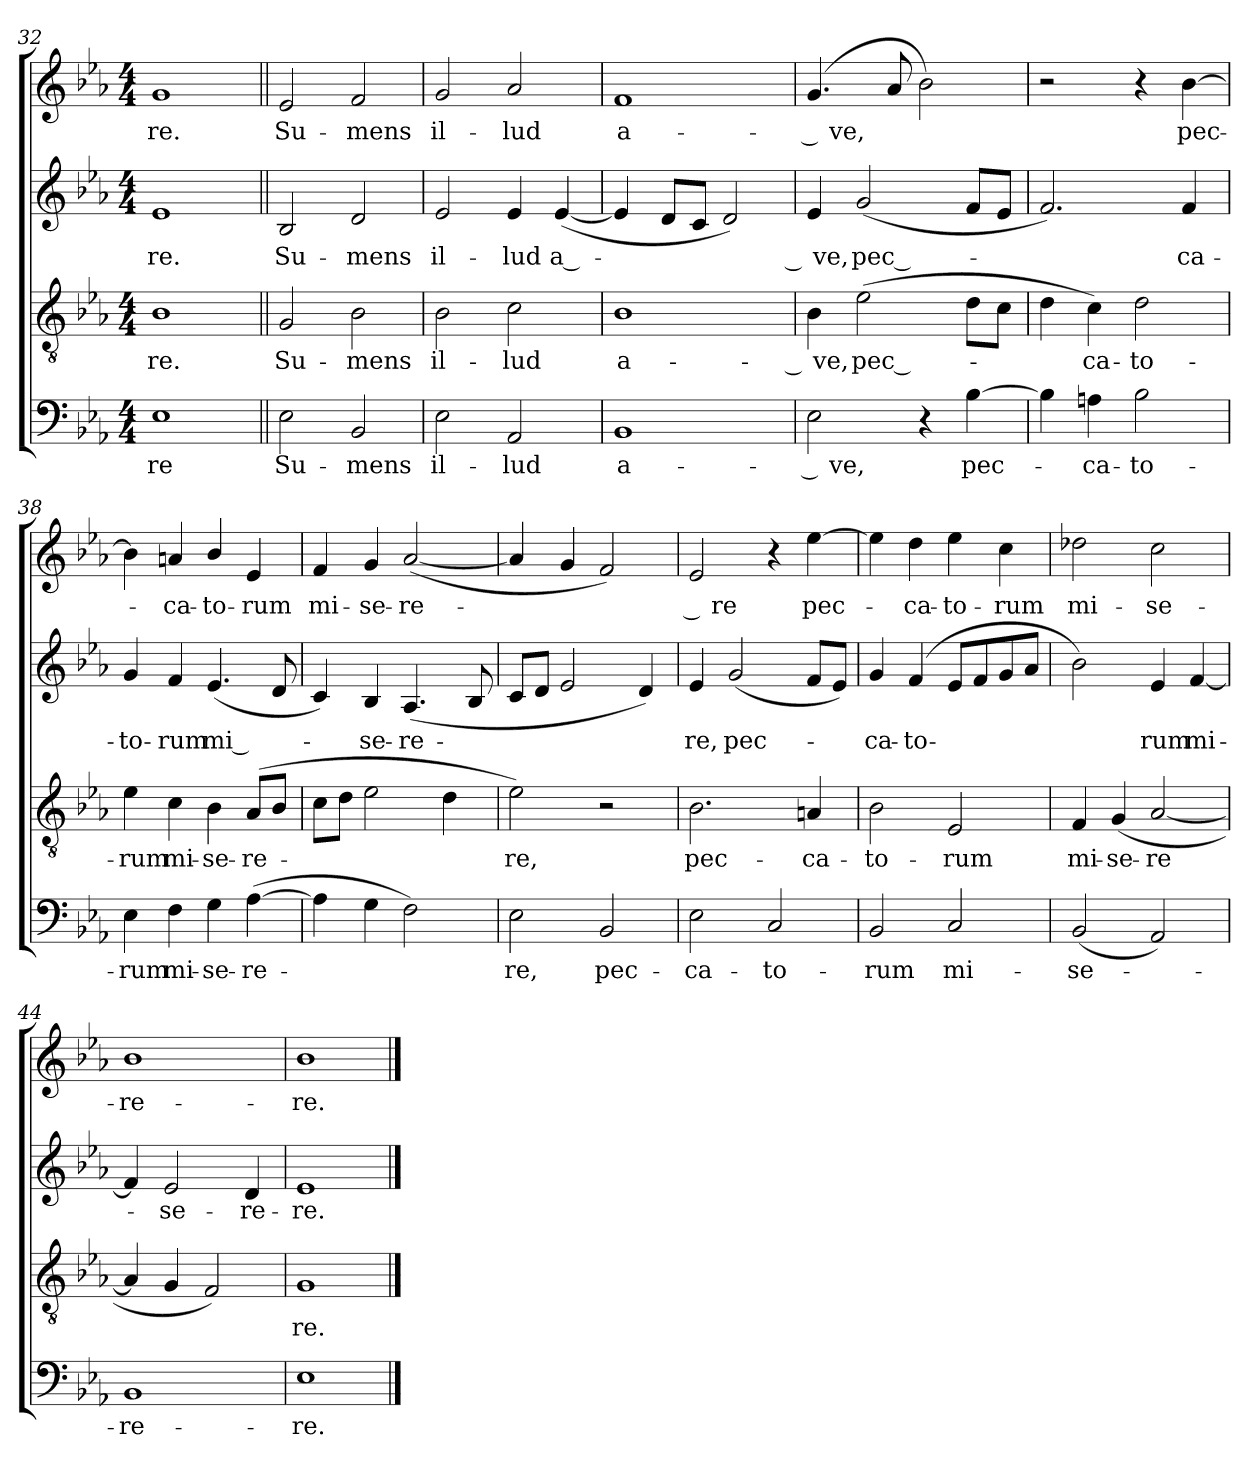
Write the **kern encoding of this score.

**kern	**text	**kern	**text	**kern	**text	**kern	**text
*part4	*part4	*part3	*part3	*part2	*part2	*part1	*part1
*staff4	*staff4	*staff3	*staff3	*staff2	*staff2	*staff1	*staff1
*clefF4	*	*clefGv2	*	*clefG2	*	*clefG2	*
*k[b-e-a-]	*	*k[b-e-a-]	*	*k[b-e-a-]	*	*k[b-e-a-]	*
*E-:	*	*E-:	*	*E-:	*	*E-:	*
*M4/4	*	*M4/4	*	*M4/4	*	*M4/4	*
=32	=32	=32	=32	=32	=32	=32	=32
!	!LO:LY:b	!	!LO:LY:b	!	!LO:LY:b	!	!LO:LY:b
1E-	-re	1B-	-re.	1e-	re.	1g	re.
=33||	=33||	=33||	=33||	=33||	=33||	=33||	=33||
!	!LO:LY:b	!	!LO:LY:b	!	!LO:LY:b	!	!LO:LY:b
2E-\	Su-	2G/	Su-	2B-/	Su-	2e-/	Su-
!	!LO:LY:b	!	!LO:LY:b	!	!LO:LY:b	!	!LO:LY:b
2BB-/	-mens	2B-\	-mens	2d/	-mens	2f/	-mens
=34	=34	=34	=34	=34	=34	=34	=34
!	!LO:LY:b	!	!LO:LY:b	!	!LO:LY:b	!	!LO:LY:b
2E-\	il-	2B-\	il-	2e-/	il-	2g/	il-
!	!LO:LY:b	!	!LO:LY:b	!	!LO:LY:b	!	!LO:LY:b
2AA-/	-lud	2c\	-lud	4e-/	-lud	2a-/	-lud
!	!	!	!	!	!LO:LY:b	!	!
.	.	.	.	(>[4e-/	a ­-	.	.
=35	=35	=35	=35	=35	=35	=35	=35
!	!LO:LY:b	!	!LO:LY:b	!	!LO:LY:b	!	!LO:LY:b
1BB-	a-	1B-	a-	4e-/]	-­	1f	a-
.	.	.	.	8d/L	.	.	.
.	.	.	.	8c/J	.	.	.
.	.	.	.	2d/)	.	.	.
=36	=36	=36	=36	=36	=36	=36	=36
!	!LO:LY:b	!	!LO:LY:b	!	!LO:LY:b	!	!LO:LY:b
2E-\	-­ ve,	4B-\	-­ ve,	4e-/	­ ve,	(>4.g/	-­ ve,
!	!	!	!LO:LY:b	!	!LO:LY:b	!	!
.	.	(>2e-\	pec ­-	(>2g/	pec ­-	.	.
.	.	.	.	.	.	8a-/	.
4r	.	.	.	.	.	2b-\)	.
!	!LO:LY:b	!	!	!	!	!	!
[4B-\	pec-	8d\L	.	8f/L	.	.	.
.	.	8c\J	.	8e-/J	.	.	.
=37	=37	=37	=37	=37	=37	=37	=37
!	!	!	!LO:LY:b	!	!LO:LY:b	!	!
4B-\]	.	4d\	-­	2.f/)	-­	2r	.
!	!LO:LY:b	!	!LO:LY:b	!	!	!	!
4An\	-ca-	4c\)	ca-	.	.	.	.
!	!LO:LY:b	!	!LO:LY:b	!	!	!	!
2B-\	-to-	2d\	-to-	.	.	4r	.
!	!	!	!	!	!LO:LY:b	!	!LO:LY:b
.	.	.	.	4f/	ca-	[4b-\	pec-
=38	=38	=38	=38	=38	=38	=38	=38
!	!LO:LY:b	!	!LO:LY:b	!	!LO:LY:b	!	!
4E-\	-rum	4e-\	-rum	4g/	-to-	4b-\]	.
!	!LO:LY:b	!	!LO:LY:b	!	!LO:LY:b	!	!LO:LY:b
4F\	mi-	4c\	mi-	4f/	-rum	4an/	-ca-
!	!LO:LY:b	!	!LO:LY:b	!	!LO:LY:b	!	!LO:LY:b
4G\	-se-	4B-\	-se-	(>4.e-/	mi ­-	4b-/	-to-
!	!LO:LY:b	!	!LO:LY:b	!	!	!	!LO:LY:b
(>[4A-\	-re-	(>8A-/L	-re-	.	.	4e-/	-rum
.	.	8B-/J	.	8d/	.	.	.
!!LO:LB:g=z
=39	=39	=39	=39	=39	=39	=39	=39
!	!LO:LY:b	!	!LO:LY:b	!	!	!	!LO:LY:b
4A-\]	-­	8c\L	-­	4c/)	.	4f/	mi-
.	.	8d\J	.	.	.	.	.
!	!	!	!	!	!LO:LY:b	!	!LO:LY:b
4G\	.	2e-\	.	4B-/	-se-	4g/	-se-
!	!	!	!	!	!LO:LY:b	!	!LO:LY:b
2F\)	.	.	.	(>4.A-/	-re-	(>[2a-/	-re-
.	.	4d\	.	.	.	.	.
!	!	!	!	!	!LO:LY:b	!	!
.	.	.	.	8B-/	-­	.	.
=40	=40	=40	=40	=40	=40	=40	=40
!	!LO:LY:b	!	!LO:LY:b	!	!	!	!LO:LY:b
2E-\	re,	2e-\)	re,	8c/L	.	4a-/]	-­
.	.	.	.	8d/J	.	.	.
!	!	!	!	!	!LO:LY:b	!	!
.	.	.	.	2e-/	­	4g/	.
!	!LO:LY:b	!	!	!	!	!	!LO:LY:b
2BB-/	pec-	2r	.	.	.	2f/)	­
!	!	!	!	!	!LO:LY:b	!	!
.	.	.	.	4d/)	­	.	.
=41	=41	=41	=41	=41	=41	=41	=41
!	!LO:LY:b	!	!LO:LY:b	!	!LO:LY:b	!	!LO:LY:b
2E-\	-ca-	2.B-\	pec-	4e-/	re,	2e-/	­ re
!	!	!	!	!	!LO:LY:b	!	!
.	.	.	.	(>2g/	pec-	.	.
!	!LO:LY:b	!	!	!	!	!	!
2C/	-to-	.	.	.	.	4r	.
!	!	!	!LO:LY:b	!	!	!	!LO:LY:b
.	.	4An/	-ca-	8f/L	.	[4ee-\	pec-
.	.	.	.	8e-/J)	.	.	.
=42	=42	=42	=42	=42	=42	=42	=42
!	!LO:LY:b	!	!LO:LY:b	!	!LO:LY:b	!	!
2BB-/	-rum	2B-\	-to-	4g/	-ca-	4ee-\]	.
!	!	!	!	!	!LO:LY:b	!	!LO:LY:b
.	.	.	.	(>4f/	-to-	4dd\	-ca-
!	!LO:LY:b	!	!LO:LY:b	!	!LO:LY:b	!	!LO:LY:b
2C/	mi-	2E-/	-rum	8e-/L	-­	4ee-\	-to-
.	.	.	.	8f/	.	.	.
!	!	!	!	!	!	!	!LO:LY:b
.	.	.	.	8g/	.	4cc\	-rum
!	!	!	!	!	!LO:LY:b	!	!
.	.	.	.	8a-/J	­	.	.
=43	=43	=43	=43	=43	=43	=43	=43
!	!LO:LY:b	!	!LO:LY:b	!	!	!	!LO:LY:b
(>2BB-/	-se-	4F/	mi-	2b-\)	.	2dd-X\	mi-
!	!	!	!LO:LY:b	!	!	!	!
.	.	(>4G/	-se-	.	.	.	.
!	!	!	!LO:LY:b	!	!LO:LY:b	!	!LO:LY:b
2AA-/)	.	[2A-/	-re	4e-/	rum	2cc\	-se-
!	!	!	!	!	!LO:LY:b	!	!
.	.	.	.	[4f/	mi-	.	.
=44	=44	=44	=44	=44	=44	=44	=44
!	!LO:LY:b	!	!	!	!	!	!LO:LY:b
1BB-	-re-	4A-/]	.	4f/]	.	1b-	-re-
!	!	!	!LO:LY:b	!	!LO:LY:b	!	!
.	.	4G/	­	2e-/	-se-	.	.
!	!	!	!LO:LY:b	!	!	!	!
.	.	2F/)	­	.	.	.	.
!	!	!	!	!	!LO:LY:b	!	!
.	.	.	.	4d/	-re-	.	.
=45	=45	=45	=45	=45	=45	=45	=45
!	!LO:LY:b	!	!LO:LY:b	!	!LO:LY:b	!	!LO:LY:b
1E-	-re.	1G	re.	1e-	-re.	1b-	-re.
==	==	==	==	==	==	==	==
*-	*-	*-	*-	*-	*-	*-	*-
